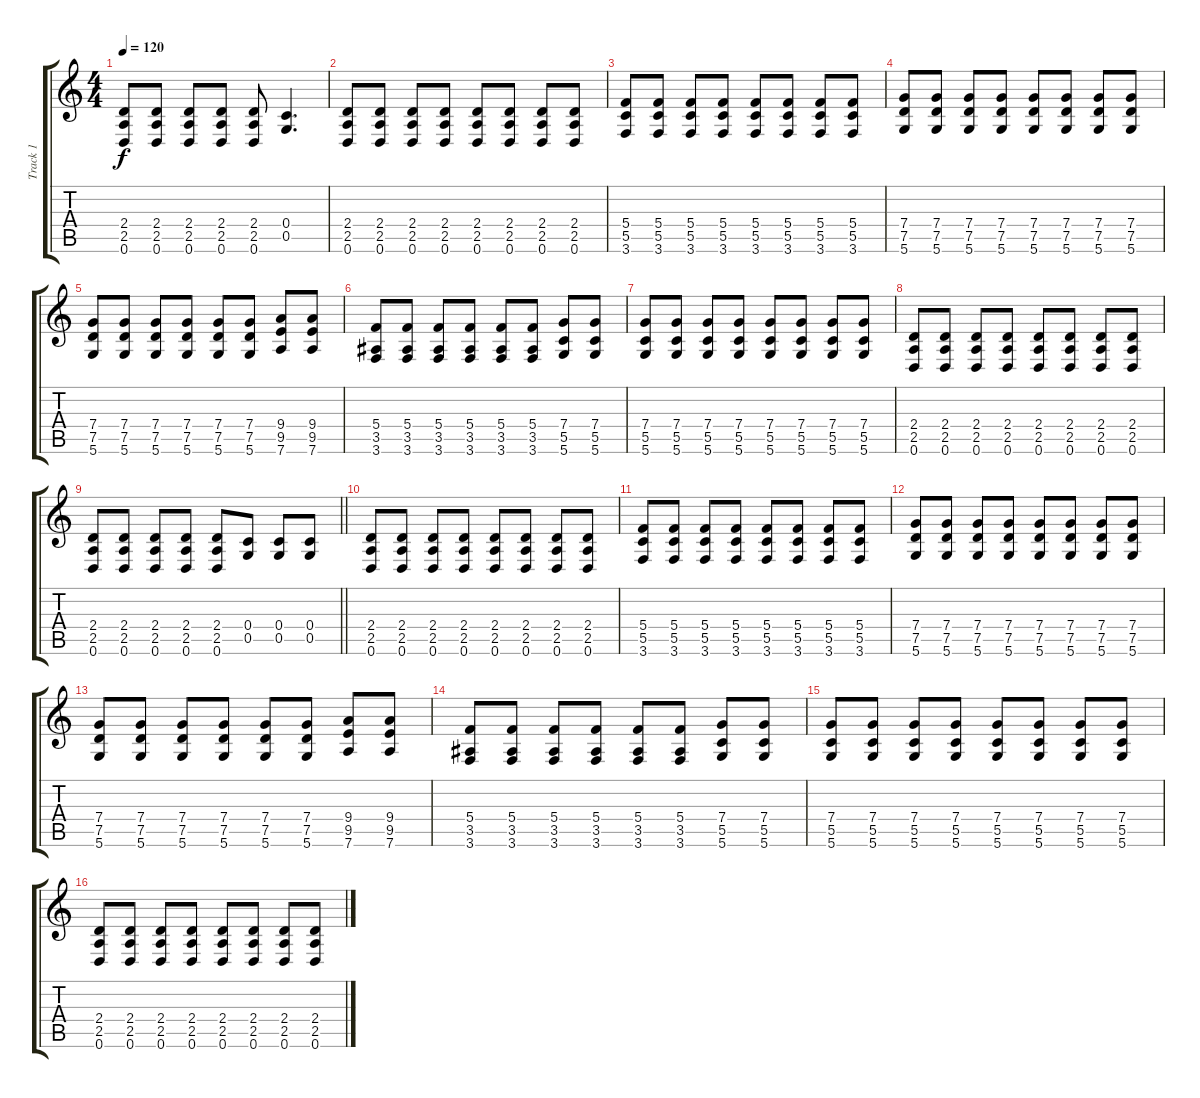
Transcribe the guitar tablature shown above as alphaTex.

\track ("Track 1" "Track 1") {instrument distortionguitar}
\staff {score tabs}
\tuning (D4 A3 F3 C3 G2 D2) {hide}
\ts (4 4)
\tempo 120
\clef g2
\ks c
(2.4 2.5 0.6).8{dy f} (2.4 2.5 0.6).8 (2.4 2.5 0.6).8 (2.4 2.5 0.6).8 (2.4 2.5 0.6).8 (0.4 0.5).4{d} |
(2.4 2.5 0.6).8 (2.4 2.5 0.6).8 (2.4 2.5 0.6).8 (2.4 2.5 0.6).8 (2.4 2.5 0.6).8 (2.4 2.5 0.6).8 (2.4 2.5 0.6).8 (2.4 2.5 0.6).8 |
(5.4 5.5 3.6).8 (5.4 5.5 3.6).8 (5.4 5.5 3.6).8 (5.4 5.5 3.6).8 (5.4 5.5 3.6).8 (5.4 5.5 3.6).8 (5.4 5.5 3.6).8 (5.4 5.5 3.6).8 |
(7.4 7.5 5.6).8 (7.4 7.5 5.6).8 (7.4 7.5 5.6).8 (7.4 7.5 5.6).8 (7.4 7.5 5.6).8 (7.4 7.5 5.6).8 (7.4 7.5 5.6).8 (7.4 7.5 5.6).8 |
(7.4 7.5 5.6).8 (7.4 7.5 5.6).8 (7.4 7.5 5.6).8 (7.4 7.5 5.6).8 (7.4 7.5 5.6).8 (7.4 7.5 5.6).8 (9.4 9.5 7.6).8 (9.4 9.5 7.6).8 |
(5.4 3.5 3.6).8 (5.4 3.5 3.6).8 (5.4 3.5 3.6).8 (5.4 3.5 3.6).8 (5.4 3.5 3.6).8 (5.4 3.5 3.6).8 (7.4 5.5 5.6).8 (7.4 5.5 5.6).8 |
(7.4 5.5 5.6).8 (7.4 5.5 5.6).8 (7.4 5.5 5.6).8 (7.4 5.5 5.6).8 (7.4 5.5 5.6).8 (7.4 5.5 5.6).8 (7.4 5.5 5.6).8 (7.4 5.5 5.6).8 |
(2.4 2.5 0.6).8 (2.4 2.5 0.6).8 (2.4 2.5 0.6).8 (2.4 2.5 0.6).8 (2.4 2.5 0.6).8 (2.4 2.5 0.6).8 (2.4 2.5 0.6).8 (2.4 2.5 0.6).8 |
\barLineRight lightlight
(2.4 2.5 0.6).8 (2.4 2.5 0.6).8 (2.4 2.5 0.6).8 (2.4 2.5 0.6).8 (2.4 2.5 0.6).8 (0.4 0.5).8 (0.4 0.5).8 (0.4 0.5).8 |
(2.4 2.5 0.6).8 (2.4 2.5 0.6).8 (2.4 2.5 0.6).8 (2.4 2.5 0.6).8 (2.4 2.5 0.6).8 (2.4 2.5 0.6).8 (2.4 2.5 0.6).8 (2.4 2.5 0.6).8 |
(5.4 5.5 3.6).8 (5.4 5.5 3.6).8 (5.4 5.5 3.6).8 (5.4 5.5 3.6).8 (5.4 5.5 3.6).8 (5.4 5.5 3.6).8 (5.4 5.5 3.6).8 (5.4 5.5 3.6).8 |
(7.4 7.5 5.6).8 (7.4 7.5 5.6).8 (7.4 7.5 5.6).8 (7.4 7.5 5.6).8 (7.4 7.5 5.6).8 (7.4 7.5 5.6).8 (7.4 7.5 5.6).8 (7.4 7.5 5.6).8 |
(7.4 7.5 5.6).8 (7.4 7.5 5.6).8 (7.4 7.5 5.6).8 (7.4 7.5 5.6).8 (7.4 7.5 5.6).8 (7.4 7.5 5.6).8 (9.4 9.5 7.6).8 (9.4 9.5 7.6).8 |
(5.4 3.5 3.6).8 (5.4 3.5 3.6).8 (5.4 3.5 3.6).8 (5.4 3.5 3.6).8 (5.4 3.5 3.6).8 (5.4 3.5 3.6).8 (7.4 5.5 5.6).8 (7.4 5.5 5.6).8 |
(7.4 5.5 5.6).8 (7.4 5.5 5.6).8 (7.4 5.5 5.6).8 (7.4 5.5 5.6).8 (7.4 5.5 5.6).8 (7.4 5.5 5.6).8 (7.4 5.5 5.6).8 (7.4 5.5 5.6).8 |
(2.4 2.5 0.6).8 (2.4 2.5 0.6).8 (2.4 2.5 0.6).8 (2.4 2.5 0.6).8 (2.4 2.5 0.6).8 (2.4 2.5 0.6).8 (2.4 2.5 0.6).8 (2.4 2.5 0.6).8
